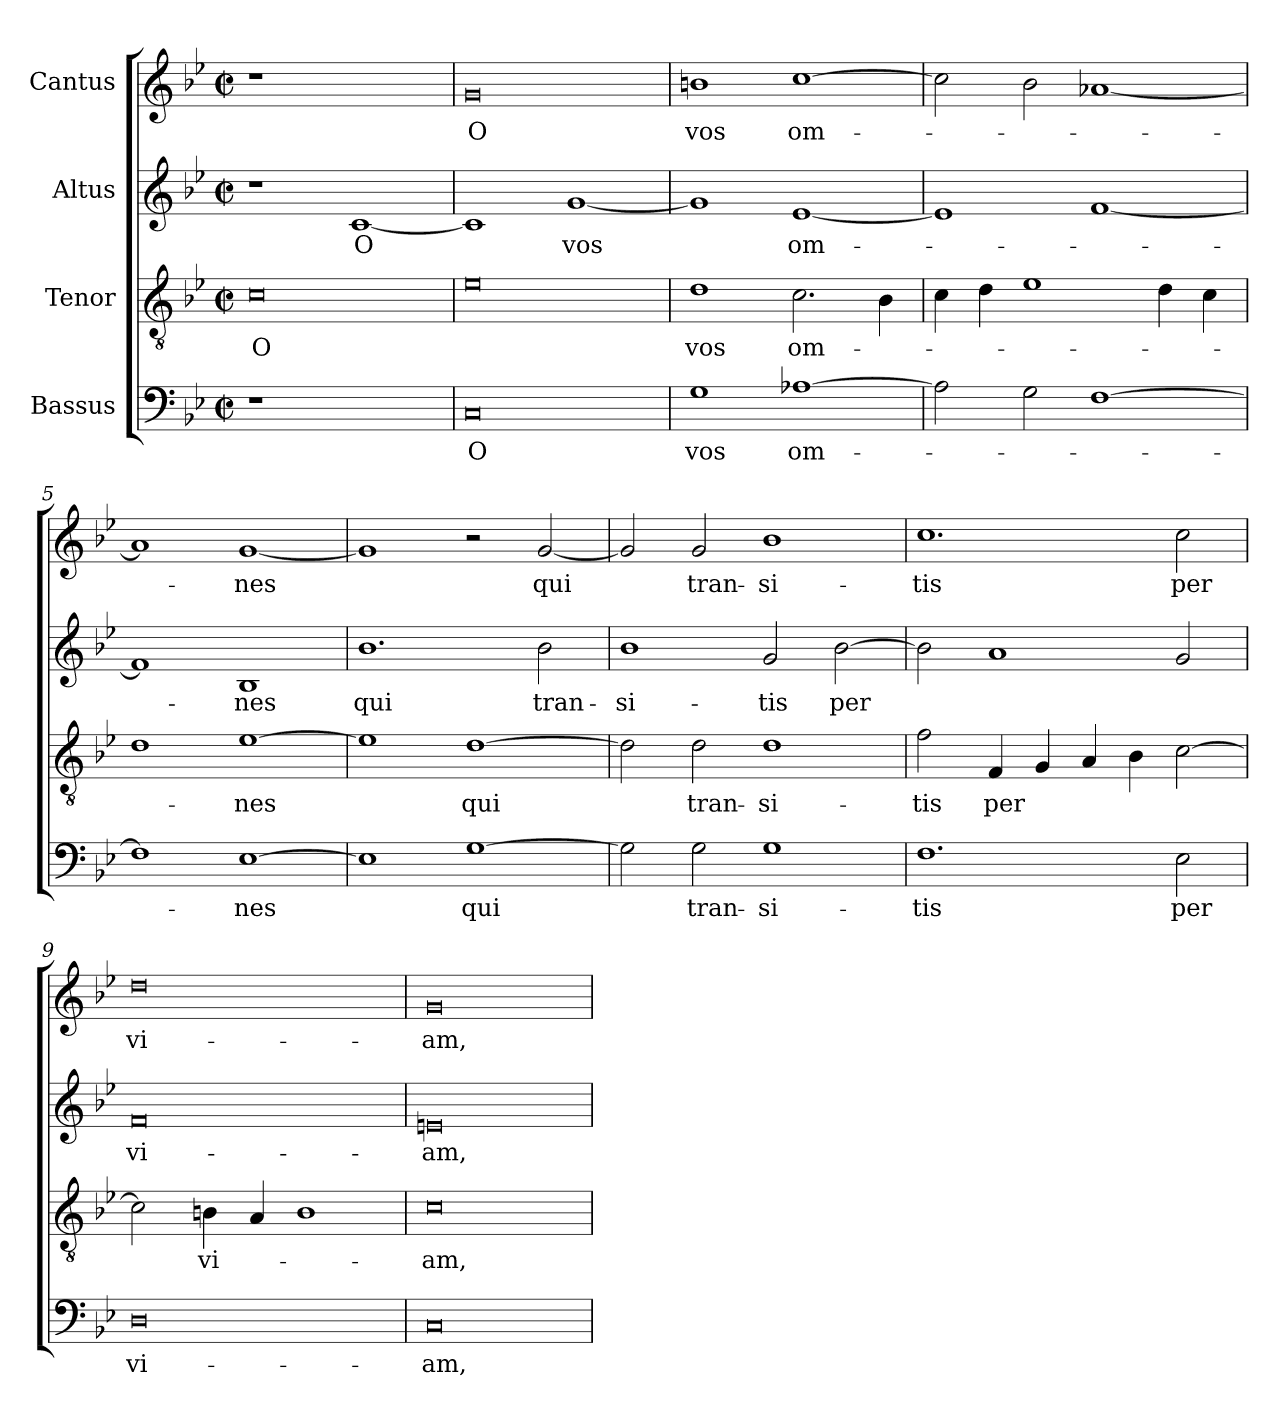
**kern	**text	**kern	**text	**kern	**text	**kern	**text
*part4	*part4	*part3	*part3	*part2	*part2	*part1	*part1
*staff4	*staff4	*staff3	*staff3	*staff2	*staff2	*staff1	*staff1
*I"Bassus	*	*I"Tenor	*	*I"Altus	*	*I"Cantus	*
*clefF4	*	*clefGv2	*	*clefG2	*	*clefG2	*
*k[b-e-]	*	*k[b-e-]	*	*k[b-e-]	*	*k[b-e-]	*
*B-:	*	*B-:	*	*B-:	*	*B-:	*
*M2/2	*	*M2/2	*	*M2/2	*	*M2/2	*
*met(c|)	*	*met(c|)	*	*met(c|)	*	*met(c|)	*
=1	=1	=1	=1	=1	=1	=1	=1
1r	.	0c	O	1r	.	1r	.
1ryy	.	.	.	[1c	O	1ryy	.
=2	=2	=2	=2	=2	=2	=2	=2
0C	O	0e-	.	1c]	.	0g	O
.	.	.	.	[1g	vos	.	.
=3	=3	=3	=3	=3	=3	=3	=3
1G	vos	1d	vos	1g]	.	1bn	vos
[1A-X	om-	2.c\	om-	[1e-	om-	[1cc	om-
.	.	4B-\	.	.	.	.	.
=4	=4	=4	=4	=4	=4	=4	=4
2A-\]	.	4c\	.	1e-]	.	2cc\]	.
.	.	4d\	.	.	.	.	.
2G\	.	1e-	.	.	.	2b-\	.
[1F	.	.	.	[1f	.	[1a-X	.
.	.	4d\	.	.	.	.	.
.	.	4c\	.	.	.	.	.
=5	=5	=5	=5	=5	=5	=5	=5
1F]	.	1d	.	1f]	.	1a-]	.
[1E-	-nes	[1e-	-nes	1B-	-nes	[1g	-nes
!!LO:LB:g=z
=6	=6	=6	=6	=6	=6	=6	=6
1E-]	.	1e-]	.	1.b-	qui	1g]	.
[1G	qui	[1d	qui	.	.	2r	.
.	.	.	.	2b-\	tran-	[2g/	qui
=7	=7	=7	=7	=7	=7	=7	=7
2G\]	.	2d\]	.	1b-	-si-	2g/]	.
2G\	tran-	2d\	tran-	.	.	2g/	tran-
1G	-si-	1d	-si-	2g/	-tis	1b-	-si-
.	.	.	.	[2b-\	per	.	.
=8	=8	=8	=8	=8	=8	=8	=8
1.F	-tis	2f\	-tis	2b-\]	.	1.cc	-tis
.	.	4F/	per	1a	.	.	.
.	.	4G/	.	.	.	.	.
.	.	4A/	.	.	.	.	.
.	.	4B-\	.	.	.	.	.
2E-\	per	[2c\	.	2g/	.	2cc\	per
=9	=9	=9	=9	=9	=9	=9	=9
0D	vi-	2c\]	.	0f	vi-	0dd	vi-
.	.	4Bn\	vi-	.	.	.	.
.	.	4A/	.	.	.	.	.
.	.	1B	.	.	.	.	.
=10	=10	=10	=10	=10	=10	=10	=10
0C	-am,	0c	-am,	0en	-am,	0g	-am,
=	=	=	=	=	=	=	=
*-	*-	*-	*-	*-	*-	*-	*-
